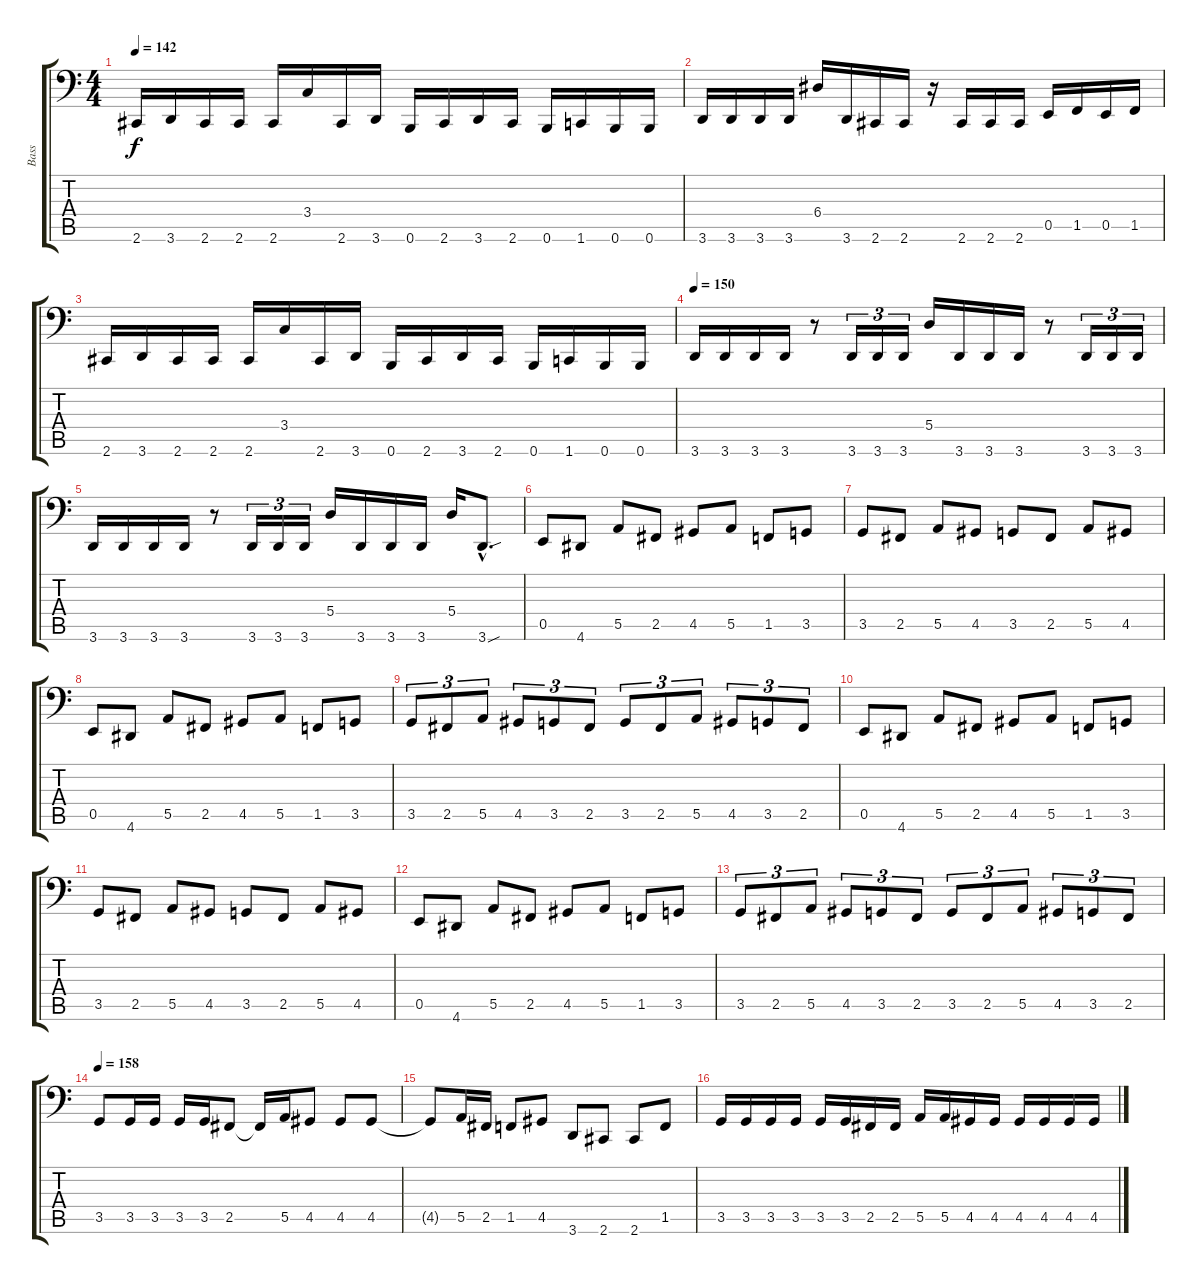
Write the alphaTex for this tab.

\track ("Bass" "Bass") {instrument electricbassfinger}
\staff {score tabs}
\tuning (C3 G2 D2 A1 E1 B0) {hide}
\ts (4 4)
\tempo 142
\clef f4
\ks c
2.6.16{dy f} 3.6.16 2.6.16 2.6.16 2.6.16 3.4.16 2.6.16 3.6.16 0.6.16 2.6.16 3.6.16 2.6.16 0.6.16 1.6.16 0.6.16 0.6.16 |
3.6.16 3.6.16 3.6.16 3.6.16 6.4.16 3.6.16 2.6.16 2.6.16 r.16 2.6.16 2.6.16 2.6.16 0.5.16 1.5.16 0.5.16 1.5.16 |
2.6.16 3.6.16 2.6.16 2.6.16 2.6.16 3.4.16 2.6.16 3.6.16 0.6.16 2.6.16 3.6.16 2.6.16 0.6.16 1.6.16 0.6.16 0.6.16 |
\tempo 150
3.6.16 3.6.16 3.6.16 3.6.16 r.8 3.6.16{tu (3 2)} 3.6.16{tu (3 2)} 3.6.16{tu (3 2)} 5.4.16 3.6.16 3.6.16 3.6.16 r.8 3.6.16{tu (3 2)} 3.6.16{tu (3 2)} 3.6.16{tu (3 2)} |
3.6.16 3.6.16 3.6.16 3.6.16 r.8 3.6.16{tu (3 2)} 3.6.16{tu (3 2)} 3.6.16{tu (3 2)} 5.4.16 3.6.16 3.6.16 3.6.16 5.4.16 3.6{sou hac}.8{d} |
0.5.8 4.6.8 5.5.8 2.5.8 4.5.8 5.5.8 1.5.8 3.5.8 |
3.5.8 2.5.8 5.5.8 4.5.8 3.5.8 2.5.8 5.5.8 4.5.8 |
0.5.8 4.6.8 5.5.8 2.5.8 4.5.8 5.5.8 1.5.8 3.5.8 |
3.5.8{tu (3 2)} 2.5.8{tu (3 2)} 5.5.8{tu (3 2)} 4.5.8{tu (3 2)} 3.5.8{tu (3 2)} 2.5.8{tu (3 2)} 3.5.8{tu (3 2)} 2.5.8{tu (3 2)} 5.5.8{tu (3 2)} 4.5.8{tu (3 2)} 3.5.8{tu (3 2)} 2.5.8{tu (3 2)} |
0.5.8 4.6.8 5.5.8 2.5.8 4.5.8 5.5.8 1.5.8 3.5.8 |
3.5.8 2.5.8 5.5.8 4.5.8 3.5.8 2.5.8 5.5.8 4.5.8 |
0.5.8 4.6.8 5.5.8 2.5.8 4.5.8 5.5.8 1.5.8 3.5.8 |
3.5.8{tu (3 2)} 2.5.8{tu (3 2)} 5.5.8{tu (3 2)} 4.5.8{tu (3 2)} 3.5.8{tu (3 2)} 2.5.8{tu (3 2)} 3.5.8{tu (3 2)} 2.5.8{tu (3 2)} 5.5.8{tu (3 2)} 4.5.8{tu (3 2)} 3.5.8{tu (3 2)} 2.5.8{tu (3 2)} |
\tempo 158
3.5.8 3.5.16 3.5.16 3.5.16 3.5.16 2.5.8 2.5{t}.16 5.5.16 4.5.8 4.5.8 4.5.8 |
4.5{t}.8 5.5.16 2.5.16 1.5.8 4.5.8 3.6.8 2.6.8 2.6.8 1.5.8 |
3.5.16 3.5.16 3.5.16 3.5.16 3.5.16 3.5.16 2.5.16 2.5.16 5.5.16 5.5.16 4.5.16 4.5.16 4.5.16 4.5.16 4.5.16 4.5.16
